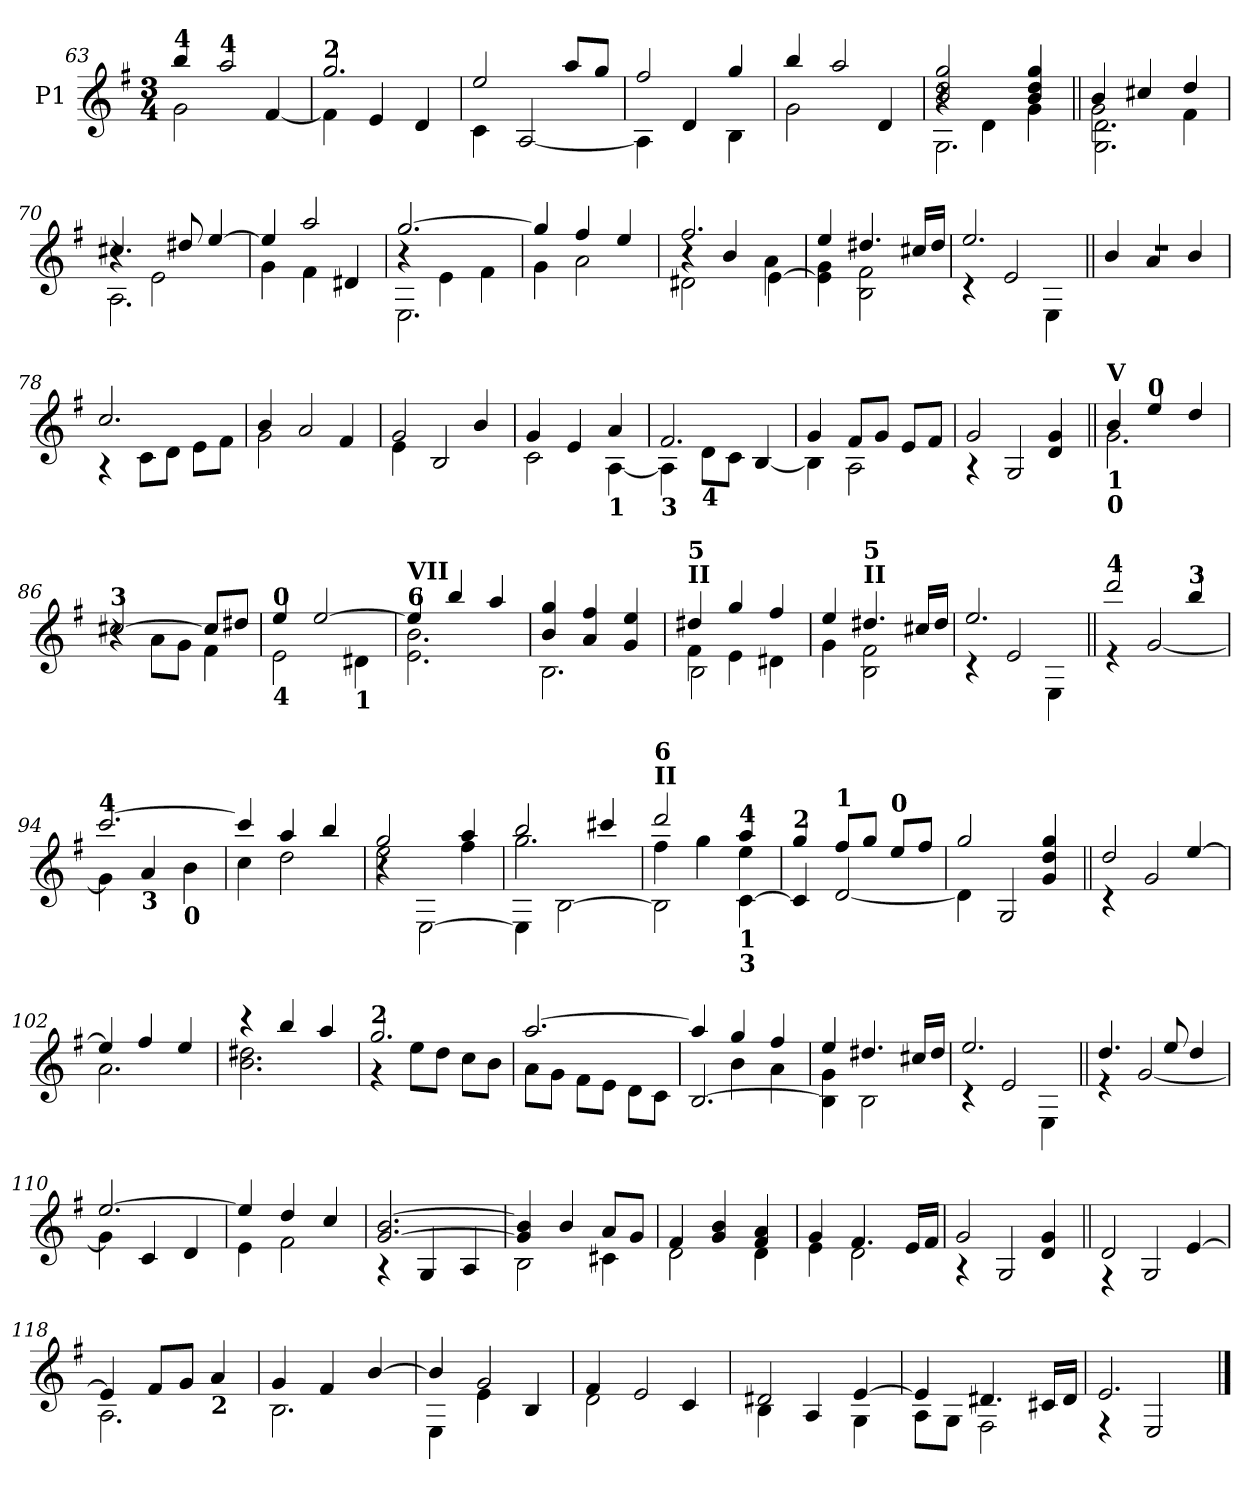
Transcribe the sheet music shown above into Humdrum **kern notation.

**kern
*part1
*staff1
*I"P1
*clefG2
*ITrd7c12
*k[f#]
*e:
*M3/4
=63
*^
!LO:TX:a:B:t=4	!
4bi/	2Gi\
!LO:TX:a:B:t=4	!
2ai/	.
.	[<4F#i/
=64	=64
!LO:TX:a:B:t=2	!
2.gi/	4F#i\]
.	4Ei/
.	4Di/
=65	=65
2ei/	4Ci\
.	[<2AAi/
8ai/L	.
8gi/J	.
=66	=66
2f#i/	4AAi\]
.	4Di/
4gi/	4BBi\
=67	=67
4bi/	2Gi\
2ai/	.
.	4Di/
=68	=68
*	*^
2Bi/ 2di 2gi	4r	2.GGi\
.	4Di\	.
4Bi/ 4di 4gi	4Gi\	.
!!LO:LB:g=z	!!	!!
=69||	=69||	=69||
4Bi/	2Gi\	2.GGi\ 2.Di
4c#Xi/	.	.
4di/	4F#i\	.
=70	=70	=70
4.c#Xi/	4r	2.AAi\
.	2Ei\	.
8d#Xi/	.	.
[>4ei/	.	.
*	*v	*v
=71	=71
4ei/]	4Gi\
2ai/	4F#i\
.	4D#Xi/
=72	=72
*	*^
[>2.gi/	4r	2.EEi\
.	4Ei\	.
.	4F#i\	.
*	*v	*v
=73	=73
4gi/]	4Gi\
4f#i/	2Ai\
4ei/	.
=74	=74
*	*^
2.f#i/	4r	2D#Xi\
.	4Bi/	.
.	4Ai\	[<4Ei\
*	*v	*v
=75	=75
4ei/	4Ei\] 4Gi
4.d#Xi/	2BBi\ 2F#i
16c#Xi/LL	.
16d#i/JJ	.
=76	=76
*	*^
2.ei/	4r	2ryy
.	2Ei/	.
.	.	4EEi\
!!LO:LB:g=z	!!	!!
=77||	=77||	=77||
!	!LO:N:vis=1	!
*	*v	*v
4Bi/	2.r
4Ai/	.
4Bi/	.
=78	=78
2.ci/	4r
.	8Ci\L
.	8Di\J
.	8Ei\L
.	8F#i\J
=79	=79
4Bi/	2Gi\
2Ai/	.
.	4F#i/
=80	=80
2Gi/	4Ei\
.	2BBi/
4Bi/	.
=81	=81
4Gi/	2Ci\
4Ei/	.
!LO:TX:b:B:t=1	!
4Ai/	[<4AAi\
=82	=82
!LO:TX:b:B:t=3	!
2.F#i/	4AAi\]
!	!LO:TX:b:B:t=4
.	8Di\L
.	8Ci\J
.	[<4BBi/
=83	=83
4Gi/	4BBi\]
8F#i/L	2AAi\
8Gi/J	.
8Ei/L	.
8F#i/J	.
!!LO:LB:g=z	!!
=84	=84
*	*^
2Gi/	4ryy	4r
.	2GGi/	2ryy
4Di/ 4Gi	.	.
*	*v	*v
=85||	=85||
!LO:TX:b:B:t=1	!
!LO:TX:b:B:t=0	!
!LO:TX:a:B:t=V	!
4Bi/	2.Gi\
!LO:TX:a:B:t=0	!
4ei/	.
4di/	.
=86	=86
*	*^
!LO:TX:B:t=3	!	!
!	!	!LO:N:vis=1
[>2c#Xi/	4r	2.ryy
.	8Ai\L	.
.	8Gi\J	.
8c#i/L]	4F#i\	.
8d#Xi/J	.	.
=87	=87	=87
!LO:TX:a:B:t=0	!	!
!LO:TX:b:B:t=4	!	!
!	!	!LO:N:vis=1
4ei/	2Ei\	2.ryy
[>2ei/	.	.
!	!LO:TX:b:B:t=1	!
.	4D#Xi\	.
*	*v	*v
=88	=88
!LO:TX:a:B:t=VII	!
!LO:TX:B:t=6	!
4ei/]	2.Ei\ 2.Bi
4bi/	.
4ai/	.
=89	=89
4Bi/ 4gi	2.BBi\
4Ai/ 4f#i	.
4Gi/ 4ei	.
=90	=90
*	*^
!LO:TX:a:B:t=II	!	!
!LO:TX:B:t=5	!	!
4d#Xi/	4F#i\	2BBi\
4gi/	4Ei\	.
4f#i/	4D#Xi\	4ryy
*	*v	*v
=91	=91
4ei/	4Gi\
!LO:TX:a:B:t=II	!
!LO:TX:B:t=5	!
4.d#Xi/	2BBi\ 2F#i
16c#Xi/LL	.
16d#i/JJ	.
!!LO:LB:g=z	!!
=92	=92
*	*^
2.ei/	4r	2ryy
.	2Ei/	.
.	.	4EEi\
=93||	=93||	=93||
!LO:TX:a:B:t=4	!	!
*	*v	*v
2ddi/	4r
.	[>2Gi/
!LO:TX:a:B:t=3	!
4bi/	.
=94	=94
!LO:TX:a:B:t=4	!
[>2.cci/	4Gi\]
!	!LO:TX:b:B:t=3
.	4Ai/
!	!LO:TX:b:B:t=0
.	4Bi\
=95	=95
4cci/]	4ci\
4ai/	2di\
4bi/	.
=96	=96
*	*^
2gi/	2ei\	4r
.	.	[<2EEi\
4ai/	4f#i\	.
=97	=97	=97
2bi/	2.gi\	4EEi\]
.	.	[<2BBi\
4cc#Xi/	.	.
=98	=98	=98
!LO:TX:a:B:t=II	!	!
!LO:TX:B:t=6	!	!
2ddi/	4f#i\	2BBi\]
.	4gi\	.
!LO:TX:b:B:t=1	!	!
!LO:TX:b:B:t=3	!	!
!LO:TX:a:B:t=4	!	!
4ai/	4ei\	[>4Ci\
=99	=99	=99
!LO:TX:a:B:t=2	!	!
*	*v	*v
4gi/	4Ci/]
!LO:TX:a:B:t=1	!
8f#i/L	[<2Di/
8gi/J	.
!LO:TX:a:B:t=0	!
8ei/L	.
8f#i/J	.
!!LO:LB:g=z	!!
=100	=100
2gi/	4Di\]
.	2GGi/
4Gi/ 4di 4gi	.
=101||	=101||
2di/	4r
.	2Gi/
[>4ei/	.
=102	=102
4ei/]	2.Ai\
4f#i/	.
4ei/	.
=103	=103
4r	2.Bi\ 2.d#Xi
4bi/	.
4ai/	.
=104	=104
!LO:TX:a:B:t=2	!
2.gi/	4r
.	8ei\L
.	8di\J
.	8ci\L
.	8Bi\J
=105	=105
[>2.ai/	8Ai\L
.	8Gi\J
.	8F#i\L
.	8Ei\J
.	8Di\L
.	8Ci\J
=106	=106
*	*^
4ai/]	4ryy	[<2.BBi/
4gi/	4Bi\	.
4f#i/	4Ai\	.
*	*v	*v
!!LO:LB:g=z
=107	=107
4ei/	4BBi\] 4Gi
4.d#Xi/	2BBi\
16c#Xi/LL	.
16d#i/JJ	.
=108	=108
*	*^
2.ei/	4r	2ryy
.	2Ei/	.
.	.	4EEi\
*	*v	*v
=109||	=109||
4.di/	4r
.	[<2Gi/
8ei/	.
4di/	.
=110	=110
[>2.ei/	4Gi\]
.	4Ci/
.	4Di/
=111	=111
4ei/]	4Ei\
4di/	2F#i\
4ci/	.
=112	=112
[>2.Gi/ [>2.Bi	4r
.	4GGi/
.	4AAi/
=113	=113
4Gi/] 4Bi]	2BBi\
4Bi/	.
8Ai/L	4C#Xi\
8Gi/J	.
!!LO:LB:g=z	!!
=114	=114
4F#i/	2Di\
4Gi/ 4Bi	.
4F#i/ 4Ai	4Di\
=115	=115
*	*^
!	!	!LO:N:vis=1
4Gi/	4Ei\	2.ryy
4.F#i/	2Di\	.
16Ei/LL	.	.
16F#i/JJ	.	.
*	*v	*v
=116	=116
2Gi/	4r
.	2GGi/
4Di/ 4Gi	.
=117||	=117||
2Di/	4r
.	2GGi/
[>4Ei/	.
=118	=118
4Ei/]	2.AAi\
8F#i/L	.
8Gi/J	.
!LO:TX:b:B:t=2	!
4Ai/	.
!!LO:LB:g=z	!!
=119	=119
4Gi/	2.BBi\
4F#i/	.
[>4Bi/	.
=120	=120
4Bi/]	4EEi\
2Gi/	4Ei\
.	4BBi/
=121	=121
4F#i/	2Di\
2Ei/	.
.	4Ci/
=122	=122
2D#Xi/	4BBi\
.	4AAi/
[>4Ei/	4GGi\
=123	=123
4Ei/]	8AAi\L
.	8GGi\J
4.D#Xi/	2FF#i\
16C#Xi/LL	.
16D#i/JJ	.
=124	=124
2.Ei/	4r
.	2EEi/
*v	*v
==
*-
